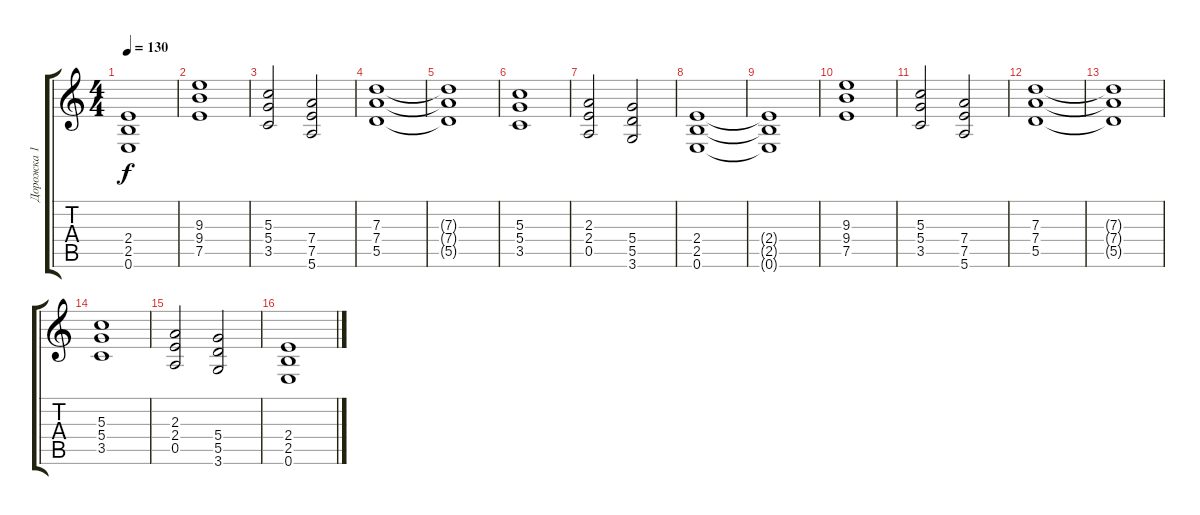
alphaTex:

\track ("Дорожка 1" "Дорожка 1") {instrument distortionguitar}
\staff {score tabs}
\tuning (E4 B3 G3 D3 A2 E2) {hide}
\ts (4 4)
\tempo 130
\clef g2
\ks c
(2.4{t} 2.5{t} 0.6{t}).1{dy f} |
(9.3 9.4 7.5).1 |
(5.3 5.4 3.5).2 (7.4 7.5 5.6).2 |
(7.3 7.4 5.5).1 |
(7.3{t} 7.4{t} 5.5{t}).1 |
(5.3 5.4 3.5).1 |
(2.3 2.4 0.5).2 (5.4 5.5 3.6).2 |
(2.4 2.5 0.6).1 |
(2.4{t} 2.5{t} 0.6{t}).1 |
(9.3 9.4 7.5).1 |
(5.3 5.4 3.5).2 (7.4 7.5 5.6).2 |
(7.3 7.4 5.5).1 |
(7.3{t} 7.4{t} 5.5{t}).1 |
(5.3 5.4 3.5).1 |
(2.3 2.4 0.5).2 (5.4 5.5 3.6).2 |
(2.4 2.5 0.6).1
